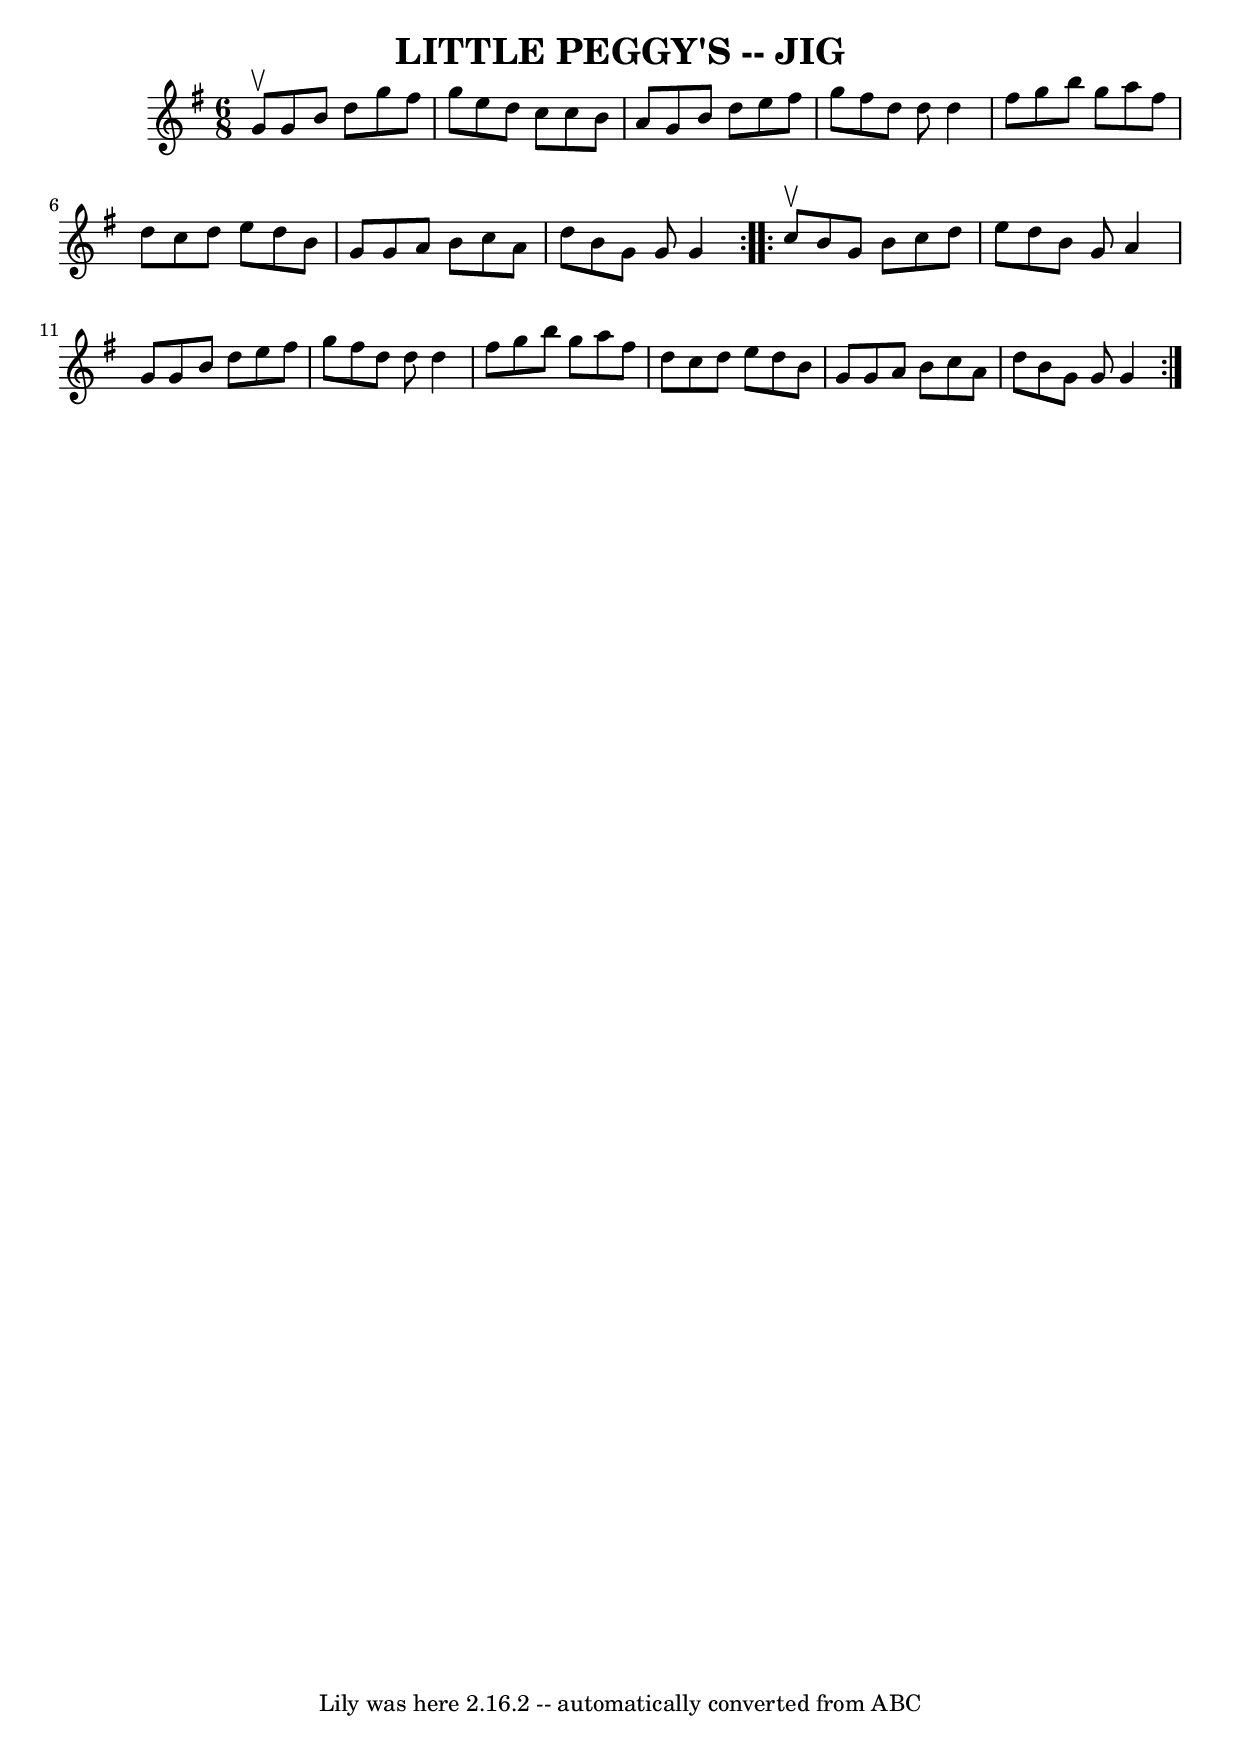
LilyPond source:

\version "2.16.2"
\include "Mammoth.ily"
\header {
  %% book = "Ryan's Mammoth Collection of Fiddle Tunes"
 crossRefNumber = "1"
 footnotes = ""
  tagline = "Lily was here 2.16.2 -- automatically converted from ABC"
  title = "LITTLE PEGGY'S -- JIG"

}
voicedefault =  {



  \repeat volta 2 {

    \time 6/8 
    \key g \major g'8^\upbow        |
 g'8 b'8 d''8 g''8 fis''8 g''8     |
 e''8 d''8 c''8 c''8 b'8 a'8  |
 g'8 b'8 d''8 e''8 fis''8 g''8    |
 fis''8 d''8 d''8 d''4 fis''8         |
 g''8 b''8 g''8 a''8 fis''8 d''8     |
 c''8 d''8 e''8 d''8 b'8 g'8  |
 g'8 a'8 b'8 c''8 a'8 d''8    |
 b'8 g'8 
 g'8 g'4    
  }     
  \repeat volta 2 { c''8^\upbow        |
 b'8 g'8 b'8 c''8 d''8 e''8     |
 d''8 b'8 g'8 a'4 g'8     |
 g'8 b'8 d''8 e''8 fis''8 g''8    |
 fis''8 d''8 d''8 d''4 fis''8         |
 g''8 b''8 g''8 a''8 fis''8 d''8     |
 c''8 d''8 e''8 d''8 b'8 g'8     |
 g'8 a'8 b'8 c''8 a'8 d''8    |
 b'8    
 g'8 g'8 g'4    
  }   

}

\score{
  <<

    \context Staff="default"
    {
      \voicedefault 
      
    }

  >>
  \layout {
    
  }
  \midi {
  }

}
